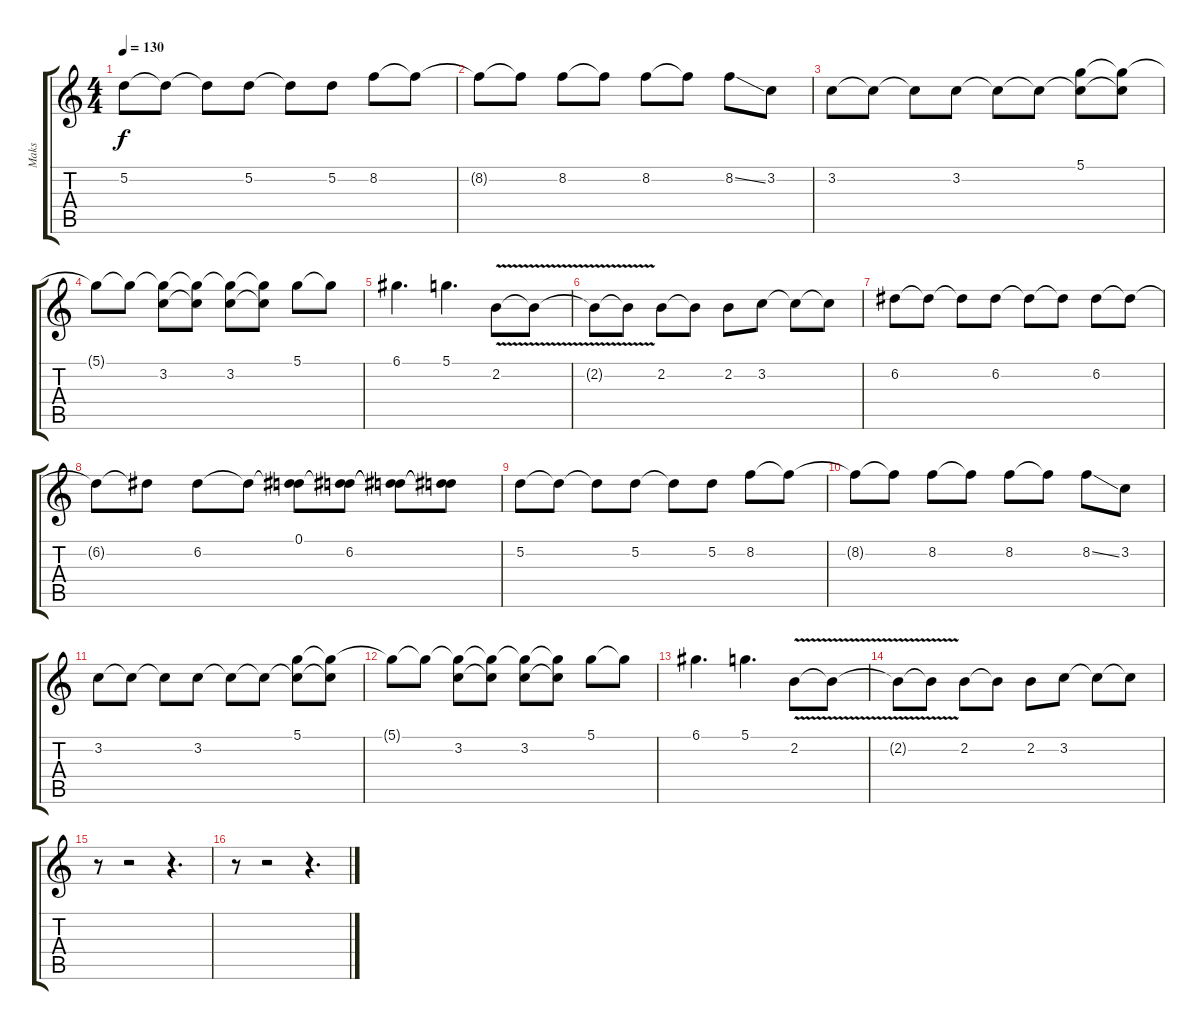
\track ("Maks" "Maks") {instrument distortionguitar}
\staff {score tabs}
\tuning (D4 A3 F3 C3 G2 C2) {hide}
\ts (4 4)
\tempo 130
\clef g2
\ks c
5.2.8{dy f} 5.2{t}.8 5.2{t}.8 5.2.8 5.2{t}.8 5.2.8 8.2.8 8.2{t}.8 |
8.2{t}.8 8.2{t}.8 8.2.8 8.2{t}.8 8.2.8 8.2{t}.8 8.2{ss}.8 3.2.8 |
3.2.8 3.2{t}.8 3.2{t}.8 3.2.8 3.2{t}.8 3.2{t}.8 (5.1 3.2{t}).8 (5.1{t} 3.2{t}).8 |
5.1{t}.8 5.1{t}.8 (5.1{t} 3.2).8 (5.1{t} 3.2{t}).8 (5.1{t} 3.2).8 (5.1{t} 3.2{t}).8 5.1.8 5.1{t}.8 |
6.1.4{d} 5.1.4{d} 2.2{v}.8 2.2{v t}.8 |
2.2{v t}.8 2.2{v t}.8 2.2.8 2.2{t}.8 2.2.8 3.2.8 3.2{t}.8 3.2{t}.8 |
6.2.8 6.2{t}.8 6.2{t}.8 6.2.8 6.2{t}.8 6.2{t}.8 6.2.8 6.2{t}.8 |
6.2{t}.8 6.2{t}.8 6.2.8 6.2{t}.8 (0.1 6.2{t}).8 (0.1{t} 6.2).8 (0.1{t} 6.2{t}).8 (0.1{t} 6.2{t}).8 |
5.2.8 5.2{t}.8 5.2{t}.8 5.2.8 5.2{t}.8 5.2.8 8.2.8 8.2{t}.8 |
8.2{t}.8 8.2{t}.8 8.2.8 8.2{t}.8 8.2.8 8.2{t}.8 8.2{ss}.8 3.2.8 |
3.2.8 3.2{t}.8 3.2{t}.8 3.2.8 3.2{t}.8 3.2{t}.8 (5.1 3.2{t}).8 (5.1{t} 3.2{t}).8 |
5.1{t}.8 5.1{t}.8 (5.1{t} 3.2).8 (5.1{t} 3.2{t}).8 (5.1{t} 3.2).8 (5.1{t} 3.2{t}).8 5.1.8 5.1{t}.8 |
6.1.4{d} 5.1.4{d} 2.2{v}.8 2.2{v t}.8 |
2.2{v t}.8 2.2{v t}.8 2.2.8 2.2{t}.8 2.2.8 3.2.8 3.2{t}.8 3.2{t}.8 |
r.8 r.2 r.4{d} |
r.8 r.2 r.4{d}
